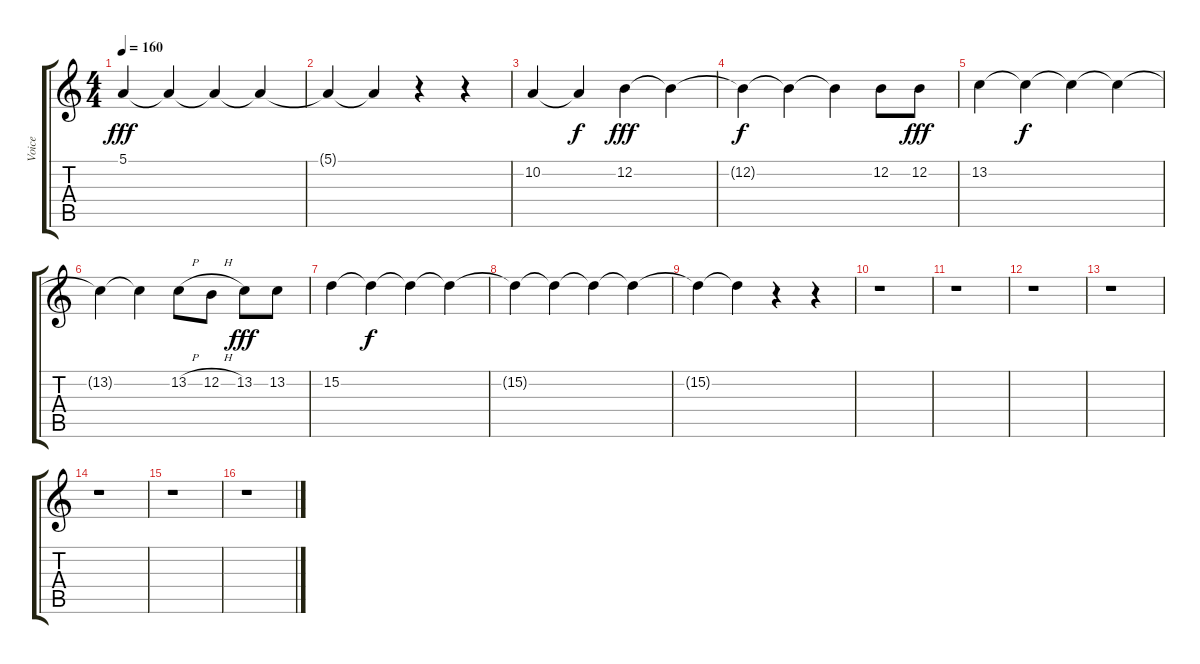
\track ("Voice" "Voice") {instrument voiceoohs}
\staff {score tabs}
\tuning (E4 B3 G3 D3 A2 E2) {hide}
\ts (4 4)
\tempo 160
\clef g2
\ks c
5.1.4{dy fff} 5.1{t}.4 5.1{t}.4 5.1{t}.4 |
5.1{t}.4 5.1{t}.4 r.4 r.4 |
10.2.4 10.2{t}.4{dy f} 12.2.4{dy fff} 12.2{t}.4 |
12.2{t}.4{dy f} 12.2{t}.4 12.2{t}.4 12.2.8 12.2.8{dy fff} |
13.2.4 13.2{t}.4{dy f} 13.2{t}.4 13.2{t}.4 |
13.2{t}.4 13.2{t}.4 13.2{h}.8 12.2{h}.8 13.2.8{dy fff} 13.2.8 |
15.2.4 15.2{t}.4{dy f} 15.2{t}.4 15.2{t}.4 |
15.2{t}.4 15.2{t}.4 15.2{t}.4 15.2{t}.4 |
15.2{t}.4 15.2{t}.4 r.4 r.4 |
r.1 |
r.1 |
r.1 |
r.1 |
r.1 |
r.1 |
r.1
